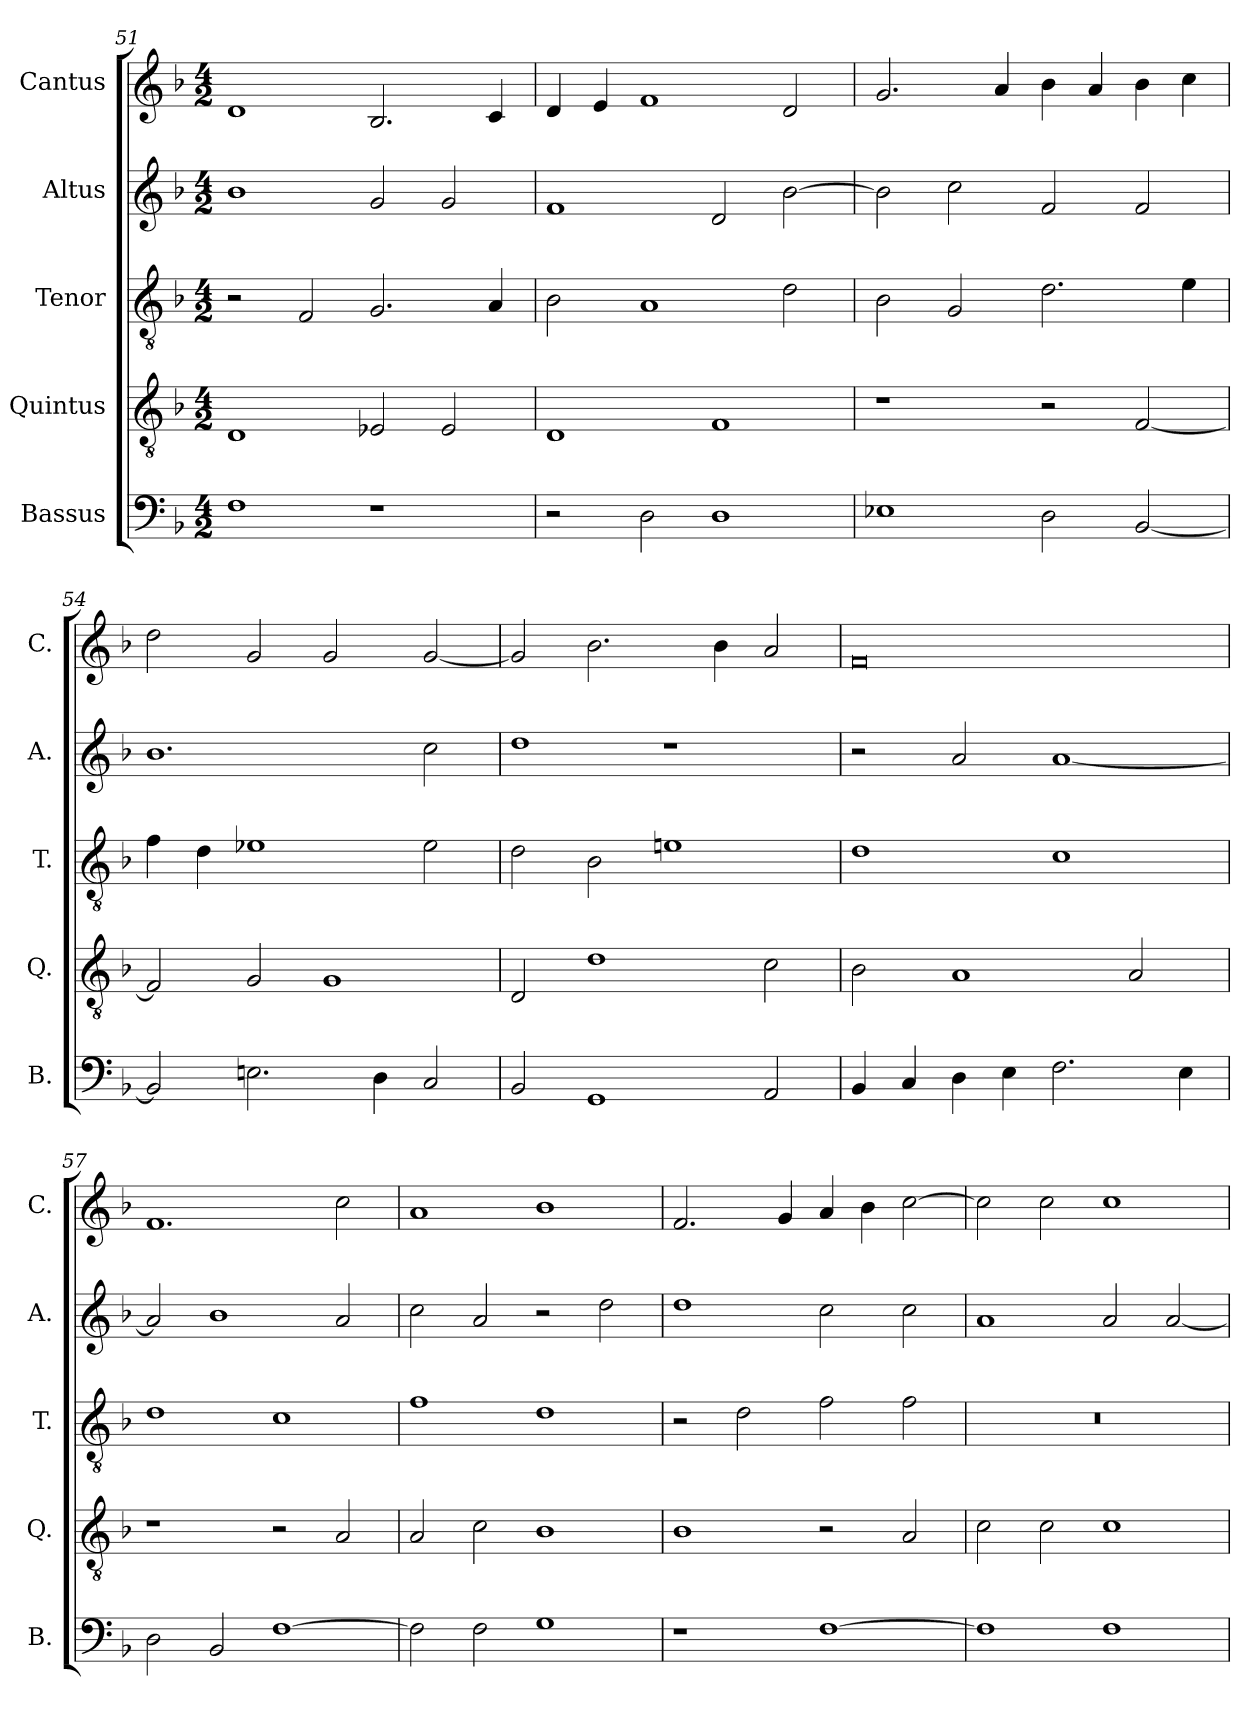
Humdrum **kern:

**kern	**kern	**kern	**kern	**kern
*part5	*part4	*part3	*part2	*part1
*staff5	*staff4	*staff3	*staff2	*staff1
*I"Bassus	*I"Quintus	*I"Tenor	*I"Altus	*I"Cantus
*I'B.	*I'Q.	*I'T.	*I'A.	*I'C.
*clefF4	*clefGv2	*clefGv2	*clefG2	*clefG2
*k[b-]	*k[b-]	*k[b-]	*k[b-]	*k[b-]
*F:	*F:	*F:	*F:	*F:
*M4/2	*M4/2	*M4/2	*M4/2	*M4/2
=51	=51	=51	=51	=51
1F	1D	2r	1b-	1d
.	.	2F/	.	.
1r	2E-X/	2.G/	2g/	2.B-/
.	2E-/	.	2g/	.
.	.	4A/	.	4c/
=52	=52	=52	=52	=52
2r	1D	2B-\	1f	4d/
.	.	.	.	4e/
2D\	.	1A	.	1f
1D	1F	.	2d/	.
.	.	2d\	[2b-\	2d/
=53	=53	=53	=53	=53
1E-X	1r	2B-\	2b-\]	2.g/
.	.	2G/	2cc\	.
.	.	.	.	4a/
2D\	2r	2.d\	2f/	4b-\
.	.	.	.	4a/
[2BB-/	[2F/	.	2f/	4b-\
.	.	4e\	.	4cc\
=54	=54	=54	=54	=54
2BB-/]	2F/]	4f\	1.b-	2dd\
.	.	4d\	.	.
2.En\	2G/	1e-X	.	2g/
.	1G	.	.	2g/
4D\	.	.	.	.
2C/	.	2e-\	2cc\	[2g/
=55	=55	=55	=55	=55
2BB-/	2D/	2d\	1dd	2g/]
1GG	1d	2B-\	.	2.b-\
.	.	1en	1r	.
.	.	.	.	4b-\
2AA/	2c\	.	.	2a/
=56	=56	=56	=56	=56
4BB-/	2B-\	1d	2r	0f
4C/	.	.	.	.
4D\	1A	.	2a/	.
4E\	.	.	.	.
2.F\	.	1c	[1a	.
.	2A/	.	.	.
4E\	.	.	.	.
=57	=57	=57	=57	=57
2D\	1r	1d	2a/]	1.f
2BB-/	.	.	1b-	.
[1F	2r	1c	.	.
.	2A/	.	2a/	2cc\
=58	=58	=58	=58	=58
2F\]	2A/	1f	2cc\	1a
2F\	2c\	.	2a/	.
1G	1B-	1d	2r	1b-
.	.	.	2dd\	.
=59	=59	=59	=59	=59
1r	1B-	2r	1dd	2.f/
.	.	2d\	.	.
.	.	.	.	4g/
[1F	2r	2f\	2cc\	4a/
.	.	.	.	4b-\
.	2A/	2f\	2cc\	[2cc\
=60	=60	=60	=60	=60
1F]	2c\	0r	1a	2cc\]
.	2c\	.	.	2cc\
1F	1c	.	2a/	1cc
.	.	.	[2a/	.
=	=	=	=	=
*-	*-	*-	*-	*-
